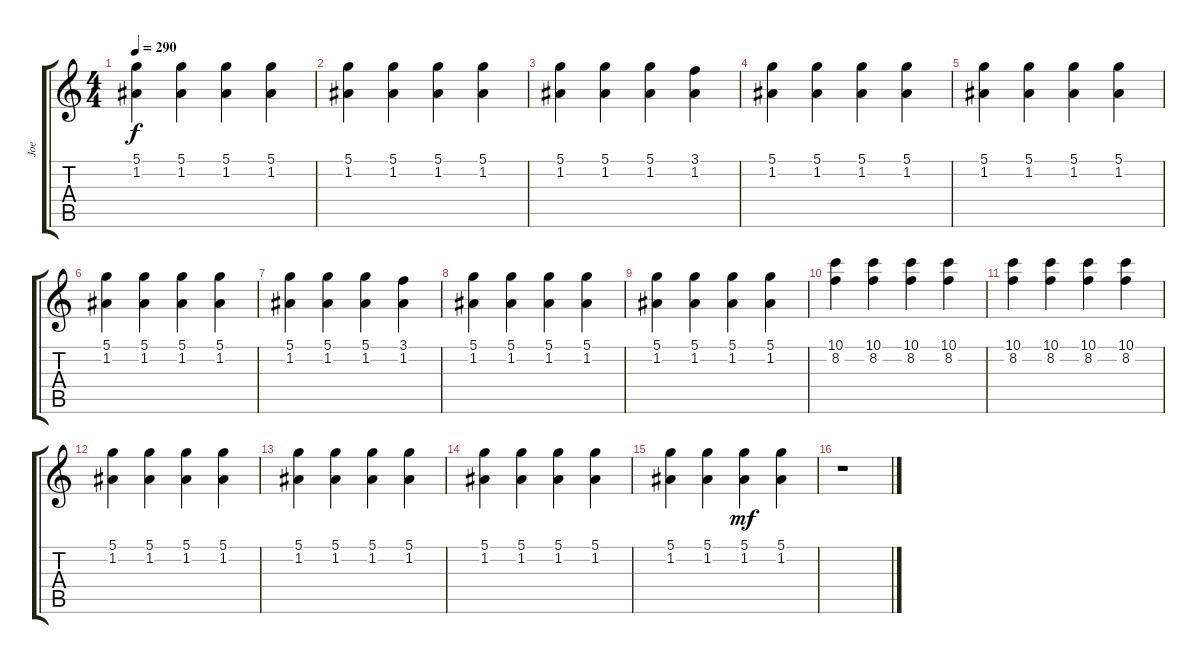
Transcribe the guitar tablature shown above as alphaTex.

\track ("Joe" "Joe") {instrument distortionguitar}
\staff {score tabs}
\tuning (D4 A3 F3 C3 G2 D2) {hide}
\ts (4 4)
\tempo 290
\clef g2
\ks c
(5.1 1.2).4{dy f} (5.1 1.2).4 (5.1 1.2).4 (5.1 1.2).4 |
(5.1 1.2).4 (5.1 1.2).4 (5.1 1.2).4 (5.1 1.2).4 |
(5.1 1.2).4 (5.1 1.2).4 (5.1 1.2).4 (3.1 1.2).4 |
(5.1 1.2).4 (5.1 1.2).4 (5.1 1.2).4 (5.1 1.2).4 |
(5.1 1.2).4 (5.1 1.2).4 (5.1 1.2).4 (5.1 1.2).4 |
(5.1 1.2).4 (5.1 1.2).4 (5.1 1.2).4 (5.1 1.2).4 |
(5.1 1.2).4 (5.1 1.2).4 (5.1 1.2).4 (3.1 1.2).4 |
(5.1 1.2).4 (5.1 1.2).4 (5.1 1.2).4 (5.1 1.2).4 |
(5.1 1.2).4 (5.1 1.2).4 (5.1 1.2).4 (5.1 1.2).4 |
(10.1 8.2).4 (10.1 8.2).4 (10.1 8.2).4 (10.1 8.2).4 |
(10.1 8.2).4 (10.1 8.2).4 (10.1 8.2).4 (10.1 8.2).4 |
(5.1 1.2).4 (5.1 1.2).4 (5.1 1.2).4 (5.1 1.2).4 |
(5.1 1.2).4 (5.1 1.2).4 (5.1 1.2).4 (5.1 1.2).4 |
(5.1 1.2).4 (5.1 1.2).4 (5.1 1.2).4 (5.1 1.2).4 |
(5.1 1.2).4 (5.1 1.2).4 (5.1 1.2).4{dy mf} (5.1 1.2).4 |
r.1
